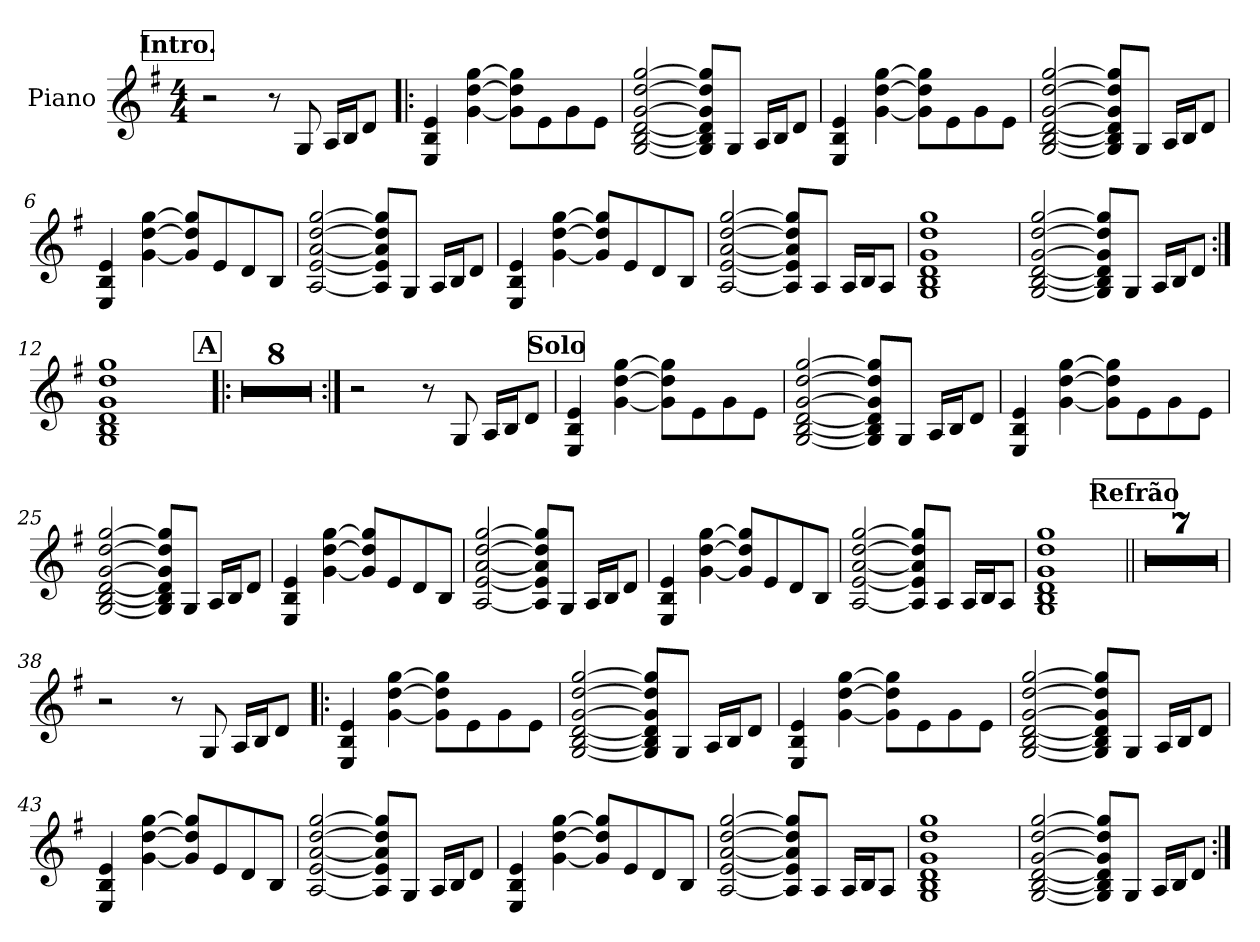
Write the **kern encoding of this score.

**kern
*part1
*staff1
*I"Piano
*I'Pno.
*clefG2
*k[f#]
*M4/4
*MM60
!!LO:REH:place=s1:a:B:fs=14:t=Intro.
=1
2r
8r
8G/
16A/LL
16B/J
8d/J
=2!|:
4E/ 4B/ 4e/
[4g\ [4dd\ [4gg\
8g\] 8dd\] 8gg\]L
8e\
8g\
8e\J
=3
[2G/ [2B/ [2d/ [2g/ [2dd/ [2gg/
8G/] 8B/] 8d/] 8g/] 8dd/] 8gg/]L
8G/J
16A/LL
16B/J
8d/J
=4
4E/ 4B/ 4e/
[4g\ [4dd\ [4gg\
8g\] 8dd\] 8gg\]L
8e\
8g\
8e\J
=5
[2G/ [2B/ [2d/ [2g/ [2dd/ [2gg/
8G/] 8B/] 8d/] 8g/] 8dd/] 8gg/]L
8G/J
16A/LL
16B/J
8d/J
!!LO:LB:g=z
=6
4E/ 4B/ 4e/
[4g\ [4dd\ [4gg\
8g/] 8dd/] 8gg/]L
8e/
8d/
8B/J
=7
[2A/ [2e/ [2a/ [2dd/ [2gg/
8A/] 8e/] 8a/] 8dd/] 8gg/]L
8G/J
16A/LL
16B/J
8d/J
=8
4E/ 4B/ 4e/
[4g\ [4dd\ [4gg\
8g/] 8dd/] 8gg/]L
8e/
8d/
8B/J
=9
[2A/ [2e/ [2a/ [2dd/ [2gg/
8A/] 8e/] 8a/] 8dd/] 8gg/]L
8A/J
16A/LL
16B/J
8A/J
=10
1G 1B 1d 1g 1dd 1gg
=11
[2G/ [2B/ [2d/ [2g/ [2dd/ [2gg/
8G/] 8B/] 8d/] 8g/] 8dd/] 8gg/]L
8G/J
16A/LL
16B/J
8d/J
!!LO:LB:g=z
=12:|!
1G 1B 1d 1g 1dd 1gg
!!LO:REH:place=s1:a:B:fs=14:t=A
=13!|:
1r
=14
1r
=15
1r
=16
1r
=17
1r
=18
1r
=19
1r
=20
1r
!!LO:LB:g=z
=21:|!
2r
8r
8G/
16A/LL
16B/J
8d/J
!!LO:REH:place=s1:a:B:fs=14:t=Solo
=22
4E/ 4B/ 4e/
[4g\ [4dd\ [4gg\
8g\] 8dd\] 8gg\]L
8e\
8g\
8e\J
=23
[2G/ [2B/ [2d/ [2g/ [2dd/ [2gg/
8G/] 8B/] 8d/] 8g/] 8dd/] 8gg/]L
8G/J
16A/LL
16B/J
8d/J
=24
4E/ 4B/ 4e/
[4g\ [4dd\ [4gg\
8g\] 8dd\] 8gg\]L
8e\
8g\
8e\J
=25
[2G/ [2B/ [2d/ [2g/ [2dd/ [2gg/
8G/] 8B/] 8d/] 8g/] 8dd/] 8gg/]L
8G/J
16A/LL
16B/J
8d/J
!!LO:LB:g=z
=26
4E/ 4B/ 4e/
[4g\ [4dd\ [4gg\
8g/] 8dd/] 8gg/]L
8e/
8d/
8B/J
=27
[2A/ [2e/ [2a/ [2dd/ [2gg/
8A/] 8e/] 8a/] 8dd/] 8gg/]L
8G/J
16A/LL
16B/J
8d/J
=28
4E/ 4B/ 4e/
[4g\ [4dd\ [4gg\
8g/] 8dd/] 8gg/]L
8e/
8d/
8B/J
=29
[2A/ [2e/ [2a/ [2dd/ [2gg/
8A/] 8e/] 8a/] 8dd/] 8gg/]L
8A/J
16A/LL
16B/J
8A/J
=30
1G 1B 1d 1g 1dd 1gg
!!LO:LB:g=z
!!LO:REH:place=s1:a:B:fs=14:t=Refrão
=31||
1r
=32
1r
=33
1r
=34
1r
=35
1r
=36
1r
=37
1r
=38
2r
8r
8G/
16A/LL
16B/J
8d/J
!!LO:LB:g=z
=39!|:
4E/ 4B/ 4e/
[4g\ [4dd\ [4gg\
8g\] 8dd\] 8gg\]L
8e\
8g\
8e\J
=40
[2G/ [2B/ [2d/ [2g/ [2dd/ [2gg/
8G/] 8B/] 8d/] 8g/] 8dd/] 8gg/]L
8G/J
16A/LL
16B/J
8d/J
=41
4E/ 4B/ 4e/
[4g\ [4dd\ [4gg\
8g\] 8dd\] 8gg\]L
8e\
8g\
8e\J
=42
[2G/ [2B/ [2d/ [2g/ [2dd/ [2gg/
8G/] 8B/] 8d/] 8g/] 8dd/] 8gg/]L
8G/J
16A/LL
16B/J
8d/J
=43
4E/ 4B/ 4e/
[4g\ [4dd\ [4gg\
8g/] 8dd/] 8gg/]L
8e/
8d/
8B/J
!!LO:LB:g=z
=44
[2A/ [2e/ [2a/ [2dd/ [2gg/
8A/] 8e/] 8a/] 8dd/] 8gg/]L
8G/J
16A/LL
16B/J
8d/J
=45
4E/ 4B/ 4e/
[4g\ [4dd\ [4gg\
8g/] 8dd/] 8gg/]L
8e/
8d/
8B/J
=46
[2A/ [2e/ [2a/ [2dd/ [2gg/
8A/] 8e/] 8a/] 8dd/] 8gg/]L
8A/J
16A/LL
16B/J
8A/J
=47
1G 1B 1d 1g 1dd 1gg
=48
[2G/ [2B/ [2d/ [2g/ [2dd/ [2gg/
8G/] 8B/] 8d/] 8g/] 8dd/] 8gg/]L
8G/J
16A/LL
16B/J
8d/J
=:|!
*-
